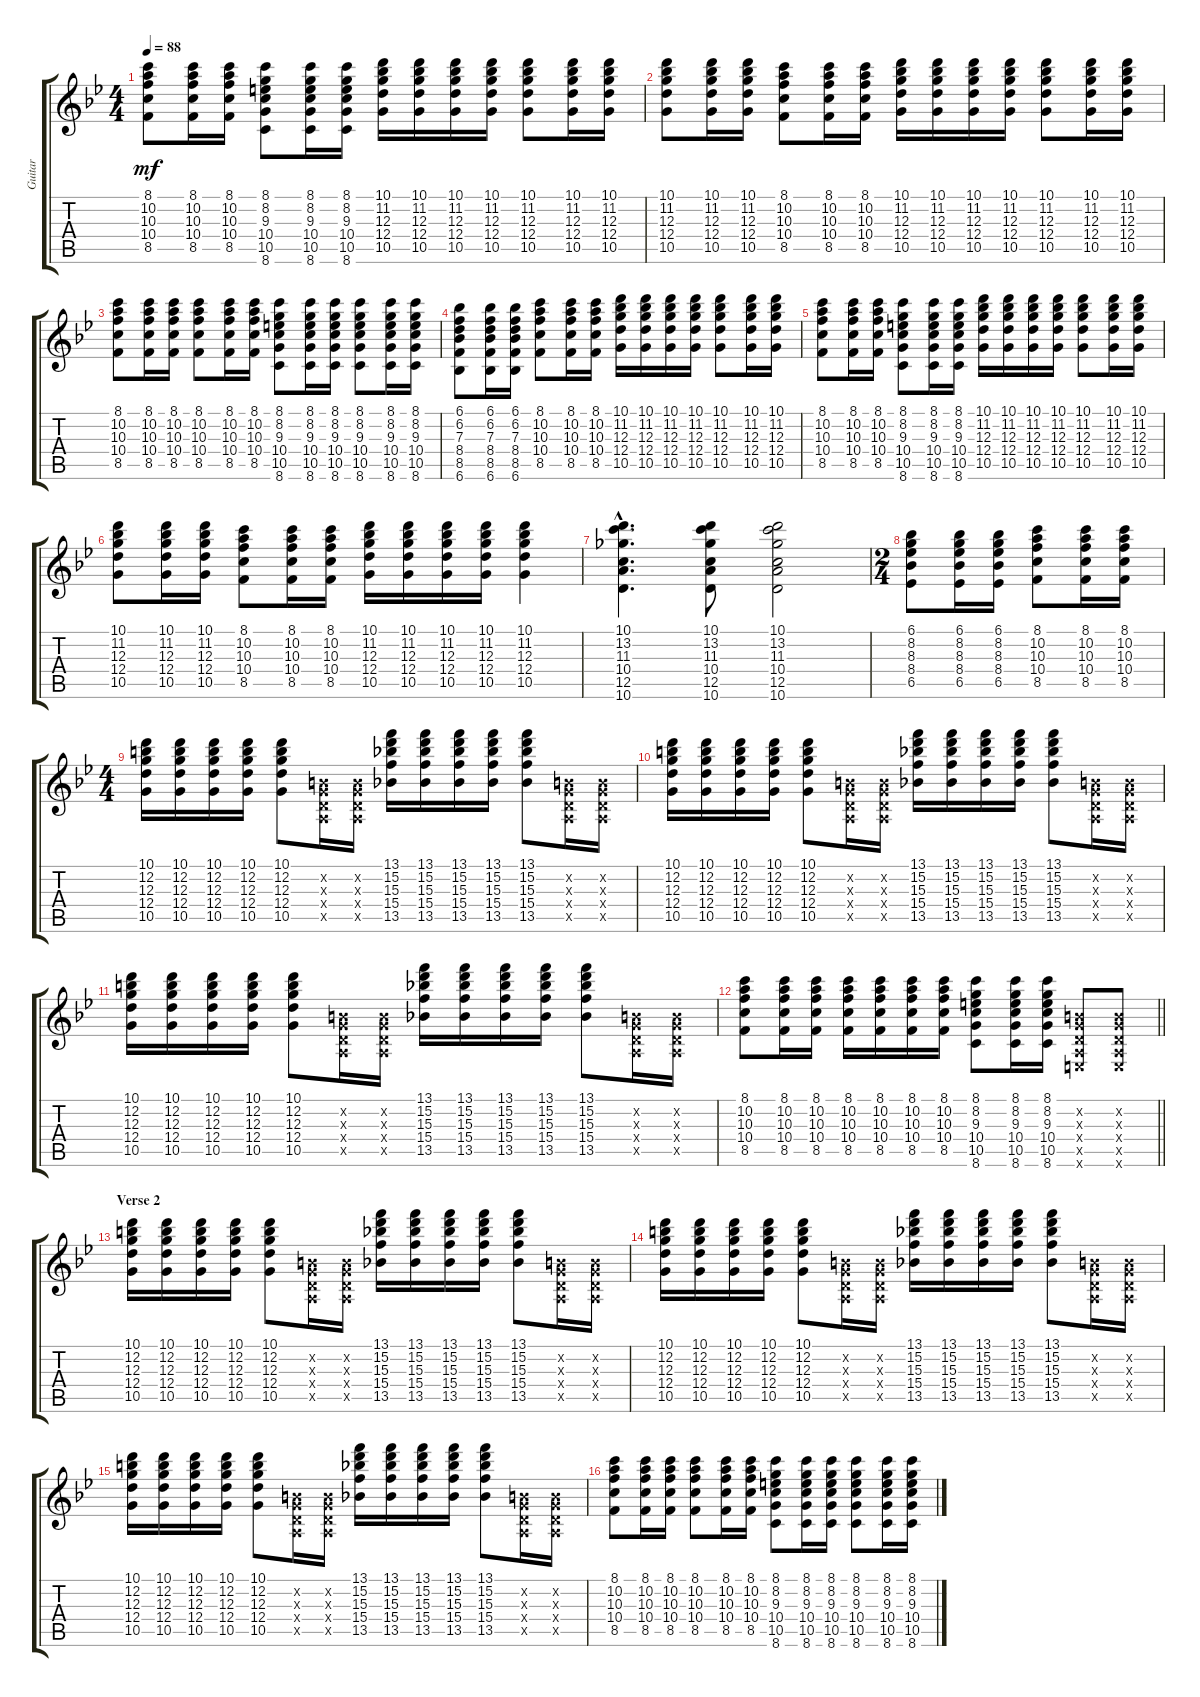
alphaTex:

\track ("Guitar" "Guitar") {instrument distortionguitar}
\staff {score tabs}
\tuning (E4 B3 G3 D3 A2 E2) {hide}
\ts (4 4)
\tempo 88
\clef g2
\ks gminor
(8.1 10.2 10.3 10.4 8.5).8{dy mf} (8.1 10.2 10.3 10.4 8.5).16 (8.1 10.2 10.3 10.4 8.5).16 (8.1 8.2 9.3 10.4 10.5 8.6).8 (8.1 8.2 9.3 10.4 10.5 8.6).16 (8.1 8.2 9.3 10.4 10.5 8.6).16 (10.1 11.2 12.3 12.4 10.5).16 (10.1 11.2 12.3 12.4 10.5).16 (10.1 11.2 12.3 12.4 10.5).16 (10.1 11.2 12.3 12.4 10.5).16 (10.1 11.2 12.3 12.4 10.5).8 (10.1 11.2 12.3 12.4 10.5).16 (10.1 11.2 12.3 12.4 10.5).16 |
(10.1 11.2 12.3 12.4 10.5).8 (10.1 11.2 12.3 12.4 10.5).16 (10.1 11.2 12.3 12.4 10.5).16 (8.1 10.2 10.3 10.4 8.5).8 (8.1 10.2 10.3 10.4 8.5).16 (8.1 10.2 10.3 10.4 8.5).16 (10.1 11.2 12.3 12.4 10.5).16 (10.1 11.2 12.3 12.4 10.5).16 (10.1 11.2 12.3 12.4 10.5).16 (10.1 11.2 12.3 12.4 10.5).16 (10.1 11.2 12.3 12.4 10.5).8 (10.1 11.2 12.3 12.4 10.5).16 (10.1 11.2 12.3 12.4 10.5).16 |
(8.1 10.2 10.3 10.4 8.5).8 (8.1 10.2 10.3 10.4 8.5).16 (8.1 10.2 10.3 10.4 8.5).16 (8.1 10.2 10.3 10.4 8.5).8 (8.1 10.2 10.3 10.4 8.5).16 (8.1 10.2 10.3 10.4 8.5).16 (8.1 8.2 9.3 10.4 10.5 8.6).8 (8.1 8.2 9.3 10.4 10.5 8.6).16 (8.1 8.2 9.3 10.4 10.5 8.6).16 (8.1 8.2 9.3 10.4 10.5 8.6).8 (8.1 8.2 9.3 10.4 10.5 8.6).16 (8.1 8.2 9.3 10.4 10.5 8.6).16 |
(6.1 6.2 7.3 8.4 8.5 6.6).8 (6.1 6.2 7.3 8.4 8.5 6.6).16 (6.1 6.2 7.3 8.4 8.5 6.6).16 (8.1 10.2 10.3 10.4 8.5).8 (8.1 10.2 10.3 10.4 8.5).16 (8.1 10.2 10.3 10.4 8.5).16 (10.1 11.2 12.3 12.4 10.5).16 (10.1 11.2 12.3 12.4 10.5).16 (10.1 11.2 12.3 12.4 10.5).16 (10.1 11.2 12.3 12.4 10.5).16 (10.1 11.2 12.3 12.4 10.5).8 (10.1 11.2 12.3 12.4 10.5).16 (10.1 11.2 12.3 12.4 10.5).16 |
(8.1 10.2 10.3 10.4 8.5).8 (8.1 10.2 10.3 10.4 8.5).16 (8.1 10.2 10.3 10.4 8.5).16 (8.1 8.2 9.3 10.4 10.5 8.6).8 (8.1 8.2 9.3 10.4 10.5 8.6).16 (8.1 8.2 9.3 10.4 10.5 8.6).16 (10.1 11.2 12.3 12.4 10.5).16 (10.1 11.2 12.3 12.4 10.5).16 (10.1 11.2 12.3 12.4 10.5).16 (10.1 11.2 12.3 12.4 10.5).16 (10.1 11.2 12.3 12.4 10.5).8 (10.1 11.2 12.3 12.4 10.5).16 (10.1 11.2 12.3 12.4 10.5).16 |
(10.1 11.2 12.3 12.4 10.5).8 (10.1 11.2 12.3 12.4 10.5).16 (10.1 11.2 12.3 12.4 10.5).16 (8.1 10.2 10.3 10.4 8.5).8 (8.1 10.2 10.3 10.4 8.5).16 (8.1 10.2 10.3 10.4 8.5).16 (10.1 11.2 12.3 12.4 10.5).16 (10.1 11.2 12.3 12.4 10.5).16 (10.1 11.2 12.3 12.4 10.5).16 (10.1 11.2 12.3 12.4 10.5).16 (10.1 11.2 12.3 12.4 10.5).4 |
(10.1{hac} 13.2{hac} 11.3{hac} 10.4{hac} 12.5{hac} 10.6{hac}).4{d} (10.1 13.2 11.3 10.4 12.5 10.6).8 (10.1 13.2 11.3 10.4 12.5 10.6).2 |
\ts (2 4)
(6.1 8.2 8.3 8.4 6.5).8 (6.1 8.2 8.3 8.4 6.5).16 (6.1 8.2 8.3 8.4 6.5).16 (8.1 10.2 10.3 10.4 8.5).8 (8.1 10.2 10.3 10.4 8.5).16 (8.1 10.2 10.3 10.4 8.5).16 |
\ts (4 4)
(10.1 12.2 12.3 12.4 10.5).16 (10.1 12.2 12.3 12.4 10.5).16 (10.1 12.2 12.3 12.4 10.5).16 (10.1 12.2 12.3 12.4 10.5).16 (10.1 12.2 12.3 12.4 10.5).8 (0.2{x} 0.3{x} 0.4{x} 0.5{x}).16 (0.2{x} 0.3{x} 0.4{x} 0.5{x}).16 (13.1 15.2 15.3 15.4 13.5).16 (13.1 15.2 15.3 15.4 13.5).16 (13.1 15.2 15.3 15.4 13.5).16 (13.1 15.2 15.3 15.4 13.5).16 (13.1 15.2 15.3 15.4 13.5).8 (0.2{x} 0.3{x} 0.4{x} 0.5{x}).16 (0.2{x} 0.3{x} 0.4{x} 0.5{x}).16 |
(10.1 12.2 12.3 12.4 10.5).16 (10.1 12.2 12.3 12.4 10.5).16 (10.1 12.2 12.3 12.4 10.5).16 (10.1 12.2 12.3 12.4 10.5).16 (10.1 12.2 12.3 12.4 10.5).8 (0.2{x} 0.3{x} 0.4{x} 0.5{x}).16 (0.2{x} 0.3{x} 0.4{x} 0.5{x}).16 (13.1 15.2 15.3 15.4 13.5).16 (13.1 15.2 15.3 15.4 13.5).16 (13.1 15.2 15.3 15.4 13.5).16 (13.1 15.2 15.3 15.4 13.5).16 (13.1 15.2 15.3 15.4 13.5).8 (0.2{x} 0.3{x} 0.4{x} 0.5{x}).16 (0.2{x} 0.3{x} 0.4{x} 0.5{x}).16 |
(10.1 12.2 12.3 12.4 10.5).16 (10.1 12.2 12.3 12.4 10.5).16 (10.1 12.2 12.3 12.4 10.5).16 (10.1 12.2 12.3 12.4 10.5).16 (10.1 12.2 12.3 12.4 10.5).8 (0.2{x} 0.3{x} 0.4{x} 0.5{x}).16 (0.2{x} 0.3{x} 0.4{x} 0.5{x}).16 (13.1 15.2 15.3 15.4 13.5).16 (13.1 15.2 15.3 15.4 13.5).16 (13.1 15.2 15.3 15.4 13.5).16 (13.1 15.2 15.3 15.4 13.5).16 (13.1 15.2 15.3 15.4 13.5).8 (0.2{x} 0.3{x} 0.4{x} 0.5{x}).16 (0.2{x} 0.3{x} 0.4{x} 0.5{x}).16 |
\barLineRight lightlight
(8.1 10.2 10.3 10.4 8.5).8 (8.1 10.2 10.3 10.4 8.5).16 (8.1 10.2 10.3 10.4 8.5).16 (8.1 10.2 10.3 10.4 8.5).16 (8.1 10.2 10.3 10.4 8.5).16 (8.1 10.2 10.3 10.4 8.5).16 (8.1 10.2 10.3 10.4 8.5).16 (8.1 8.2 9.3 10.4 10.5 8.6).8 (8.1 8.2 9.3 10.4 10.5 8.6).16 (8.1 8.2 9.3 10.4 10.5 8.6).16 (0.2{x} 0.3{x} 0.4{x} 0.5{x} 0.6{x}).8 (0.2{x} 0.3{x} 0.4{x} 0.5{x} 0.6{x}).8 |
\section ("" "Verse 2")
(10.1 12.2 12.3 12.4 10.5).16 (10.1 12.2 12.3 12.4 10.5).16 (10.1 12.2 12.3 12.4 10.5).16 (10.1 12.2 12.3 12.4 10.5).16 (10.1 12.2 12.3 12.4 10.5).8 (0.2{x} 0.3{x} 0.4{x} 0.5{x}).16 (0.2{x} 0.3{x} 0.4{x} 0.5{x}).16 (13.1 15.2 15.3 15.4 13.5).16 (13.1 15.2 15.3 15.4 13.5).16 (13.1 15.2 15.3 15.4 13.5).16 (13.1 15.2 15.3 15.4 13.5).16 (13.1 15.2 15.3 15.4 13.5).8 (0.2{x} 0.3{x} 0.4{x} 0.5{x}).16 (0.2{x} 0.3{x} 0.4{x} 0.5{x}).16 |
(10.1 12.2 12.3 12.4 10.5).16 (10.1 12.2 12.3 12.4 10.5).16 (10.1 12.2 12.3 12.4 10.5).16 (10.1 12.2 12.3 12.4 10.5).16 (10.1 12.2 12.3 12.4 10.5).8 (0.2{x} 0.3{x} 0.4{x} 0.5{x}).16 (0.2{x} 0.3{x} 0.4{x} 0.5{x}).16 (13.1 15.2 15.3 15.4 13.5).16 (13.1 15.2 15.3 15.4 13.5).16 (13.1 15.2 15.3 15.4 13.5).16 (13.1 15.2 15.3 15.4 13.5).16 (13.1 15.2 15.3 15.4 13.5).8 (0.2{x} 0.3{x} 0.4{x} 0.5{x}).16 (0.2{x} 0.3{x} 0.4{x} 0.5{x}).16 |
(10.1 12.2 12.3 12.4 10.5).16 (10.1 12.2 12.3 12.4 10.5).16 (10.1 12.2 12.3 12.4 10.5).16 (10.1 12.2 12.3 12.4 10.5).16 (10.1 12.2 12.3 12.4 10.5).8 (0.2{x} 0.3{x} 0.4{x} 0.5{x}).16 (0.2{x} 0.3{x} 0.4{x} 0.5{x}).16 (13.1 15.2 15.3 15.4 13.5).16 (13.1 15.2 15.3 15.4 13.5).16 (13.1 15.2 15.3 15.4 13.5).16 (13.1 15.2 15.3 15.4 13.5).16 (13.1 15.2 15.3 15.4 13.5).8 (0.2{x} 0.3{x} 0.4{x} 0.5{x}).16 (0.2{x} 0.3{x} 0.4{x} 0.5{x}).16 |
(8.1 10.2 10.3 10.4 8.5).8 (8.1 10.2 10.3 10.4 8.5).16 (8.1 10.2 10.3 10.4 8.5).16 (8.1 10.2 10.3 10.4 8.5).8 (8.1 10.2 10.3 10.4 8.5).16 (8.1 10.2 10.3 10.4 8.5).16 (8.1 8.2 9.3 10.4 10.5 8.6).8 (8.1 8.2 9.3 10.4 10.5 8.6).16 (8.1 8.2 9.3 10.4 10.5 8.6).16 (8.1 8.2 9.3 10.4 10.5 8.6).8 (8.1 8.2 9.3 10.4 10.5 8.6).16 (8.1 8.2 9.3 10.4 10.5 8.6).16
